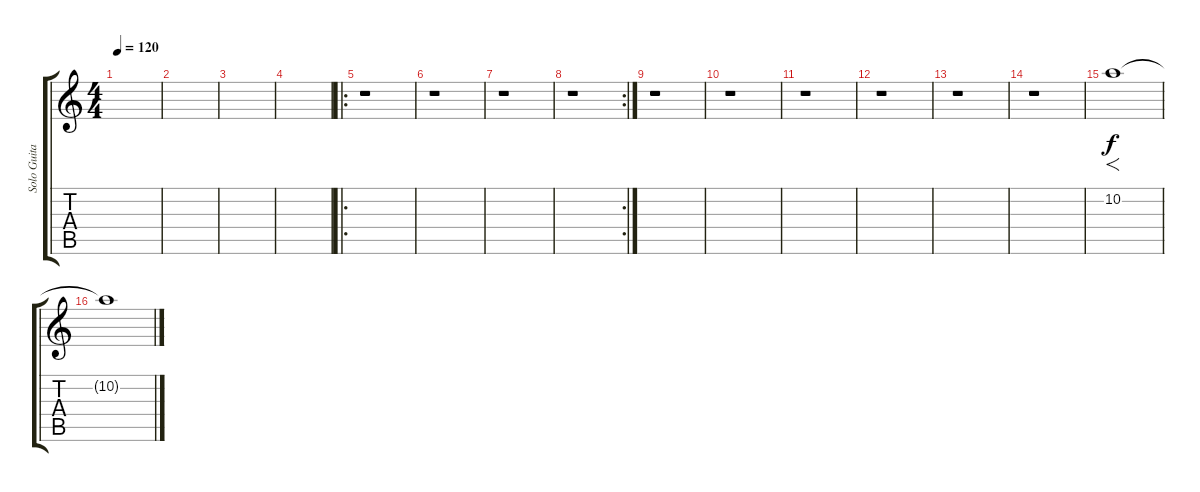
\track ("Solo Guitar" "Solo Guita") {instrument distortionguitar}
\staff {score tabs}
\tuning (E4 B3 G3 D3 A2 E2) {hide}
\ts (4 4)
\tempo 120
\clef g2
\ks c
|
|
|
|
\ro
r.1 |
r.1 |
r.1 |
\rc 2
r.1 |
r.1 |
r.1 |
r.1 |
r.1 |
r.1 |
r.1 |
10.2.1{f} |
10.2{t}.1
